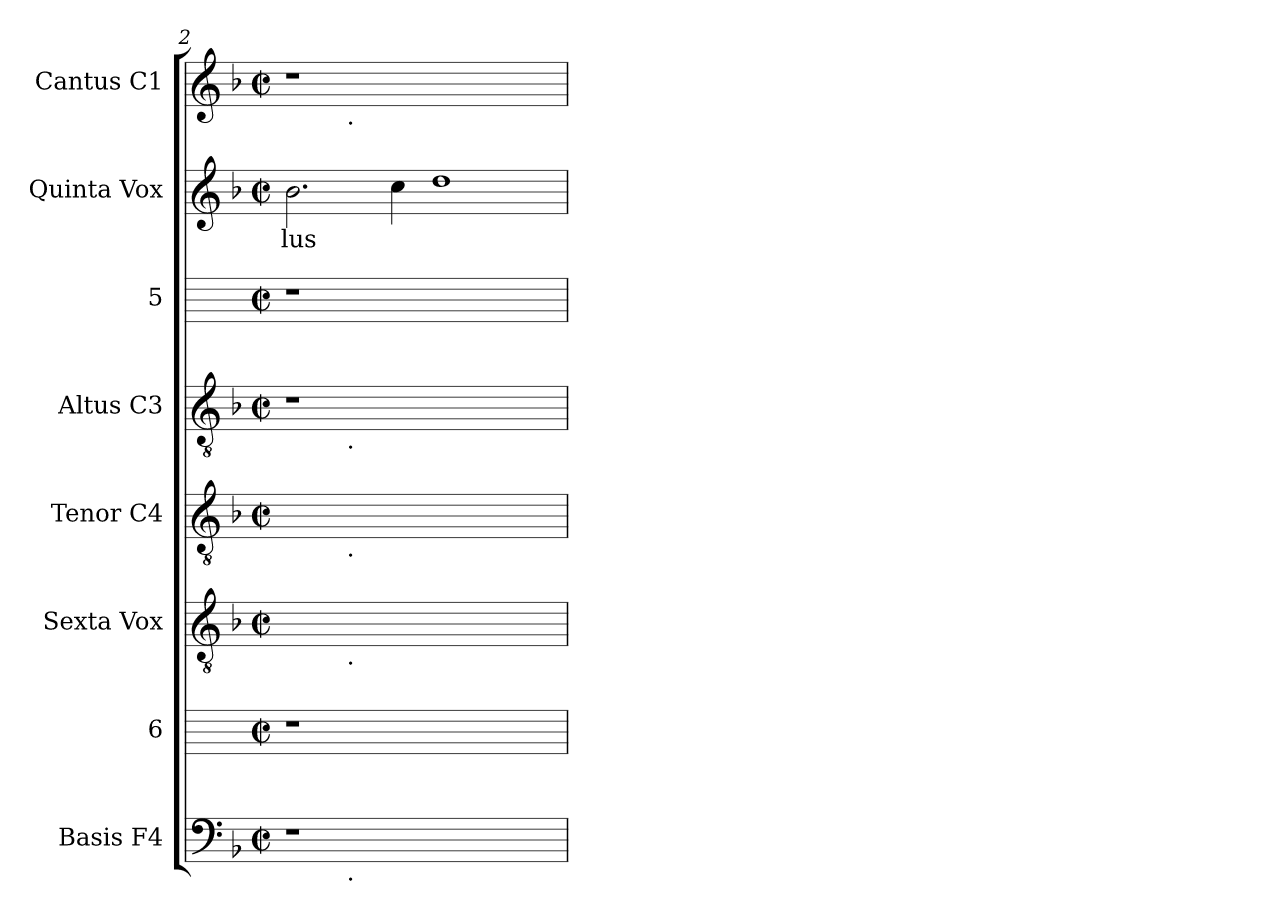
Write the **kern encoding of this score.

**kern	**kern	**kern	**kern	**kern	**kern	**kern	**text	**kern
*part8	*part7	*part6	*part5	*part4	*part3	*part2	*part2	*part1
*staff8	*staff7	*staff6	*staff5	*staff4	*staff3	*staff2	*staff2	*staff1
*I"Basis  F4	*I"6	*I"Sexta  Vox	*I"Tenor  C4	*I"Altus  C3	*I"5	*I"Quinta  Vox	*	*I"Cantus  C1
*I'B	*	*	*I'T	*I'A	*	*	*	*I'C
*clefF4	*	*clefGv2	*clefGv2	*clefGv2	*	*clefG2	*	*clefG2
*k[b-]	*k[]	*k[b-]	*k[b-]	*k[b-]	*k[]	*k[b-]	*	*k[b-]
*F:	*C:	*F:	*F:	*F:	*C:	*F:	*	*F:
*M2/2	*M2/2	*M2/2	*M2/2	*M2/2	*M2/2	*M2/2	*	*M2/2
*met(c|)	*met(c|)	*met(c|)	*met(c|)	*met(c|)	*met(c|)	*met(c|)	*	*met(c|)
=2	=2	=2	=2	=2	=2	=2	=2	=2
!	!	!	!	!	!	!	!LO:LY:b:cj	!
*^	*	*	*	*^	*	*	*	*^
1r	4...ryy	1r	4...ryy	4...ryy	1r	4...ryy	1r	2.b-\	-lus	1r	4...ryy
!	!	!	!	!	!	!	!	!	!	!	!LO:TX:b:t=.
!	!	!	!	!	!	!LO:TX:b:t=.	!	!	!	!	!
!	!	!	!	!LO:TX:b:t=.	!	!	!	!	!	!	!
!	!	!	!LO:TX:b:t=.	!	!	!	!	!	!	!	!
!	!LO:TX:b:t=.	!	!	!	!	!	!	!	!	!	!
.	1ryy	.	1ryy	1ryy	.	1ryy	.	.	.	.	1ryy
!	!	!	!	!	!	!	!	!	!LO:LY:b:cj	!	!
.	.	.	.	.	.	.	.	4cc\	.	.	.
!	!	!	!	!	!	!	!	!	!LO:LY:b:cj	!	!
1ryy	.	1ryy	.	.	1ryy	.	1ryy	1dd	.	1ryy	.
.	2ryy	.	2ryy	2ryy	.	2ryy	.	.	.	.	2ryy
.	32ryy	.	32ryy	32ryy	.	32ryy	.	.	.	.	32ryy
*v	*v	*	*	*	*v	*v	*	*	*	*v	*v
=	=	=	=	=	=	=	=	=
*-	*-	*-	*-	*-	*-	*-	*-	*-
